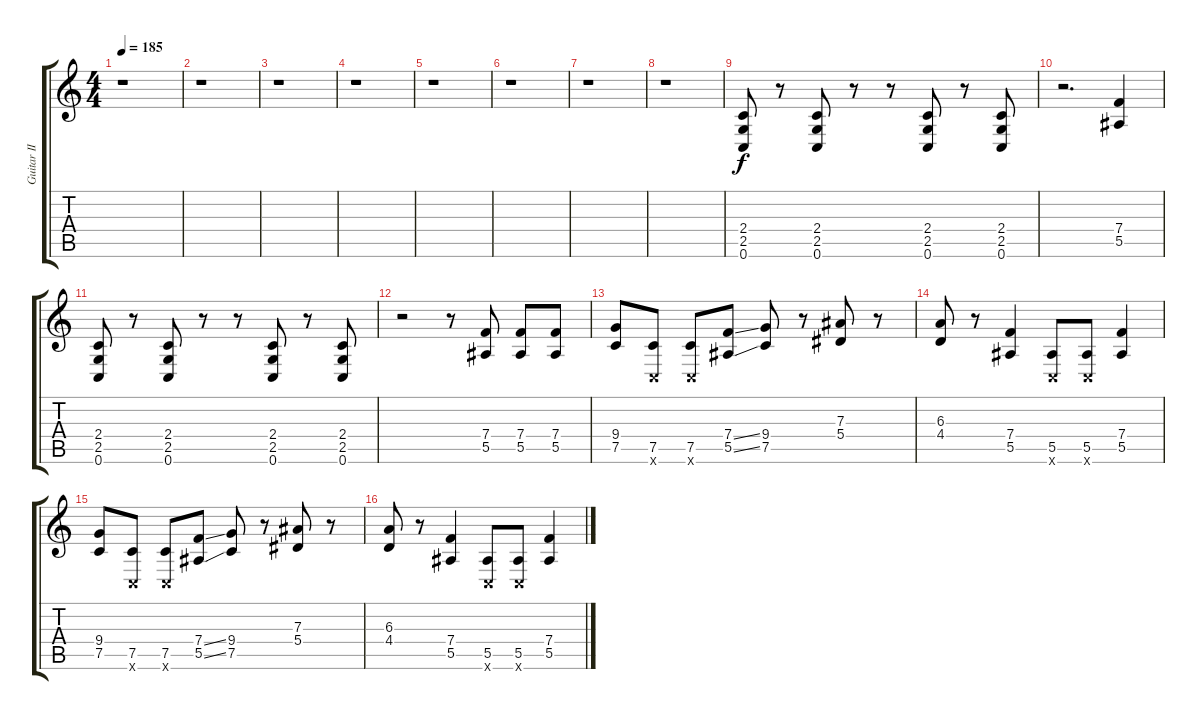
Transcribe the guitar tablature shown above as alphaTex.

\track ("Guitar II" "Guitar II") {instrument distortionguitar}
\staff {score tabs}
\tuning (C4 G3 Eb3 Bb2 F2 C2) {hide}
\ts (4 4)
\tempo 185
\clef g2
\ks c
r.1{dy f instrument distortionguitar} |
r.1 |
r.1 |
r.1 |
r.1 |
r.1 |
r.1 |
r.1 |
(2.4 2.5 0.6).8 r.8 (2.4 2.5 0.6).8 r.8 r.8 (2.4 2.5 0.6).8 r.8 (2.4 2.5 0.6).8 |
r.2{d} (7.4 5.5).4 |
(2.4 2.5 0.6).8 r.8 (2.4 2.5 0.6).8 r.8 r.8 (2.4 2.5 0.6).8 r.8 (2.4 2.5 0.6).8 |
r.2 r.8 (7.4 5.5).8 (7.4 5.5).8 (7.4 5.5).8 |
(9.4 7.5).8 (7.5 0.6{x}).8 (7.5 0.6{x}).8 (7.4{ss} 5.5{ss}).8 (9.4 7.5).8 r.8 (7.3 5.4).8 r.8 |
(6.3 4.4).8 r.8 (7.4 5.5).4 (5.5 0.6{x}).8 (5.5 0.6{x}).8 (7.4 5.5).4 |
(9.4 7.5).8 (7.5 0.6{x}).8 (7.5 0.6{x}).8 (7.4{ss} 5.5{ss}).8 (9.4 7.5).8 r.8 (7.3 5.4).8 r.8 |
(6.3 4.4).8 r.8 (7.4 5.5).4 (5.5 0.6{x}).8 (5.5 0.6{x}).8 (7.4 5.5).4
